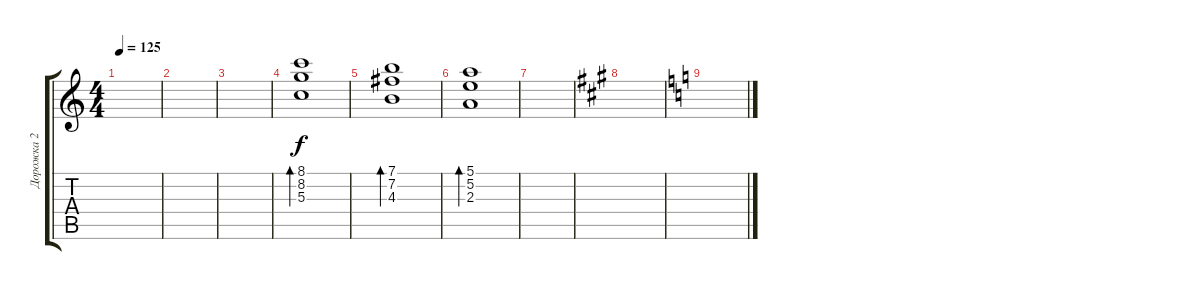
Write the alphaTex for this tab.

\track ("Дорожка 2" "Дорожка 2") {instrument acousticguitarsteel}
\staff {score tabs}
\tuning (E4 B3 G3 D3 A2 E2) {hide}
\ts (4 4)
\tempo 125
\clef g2
\ks c
|
|
|
(8.1 8.2 5.3).1{bd 240} |
(7.1 7.2 4.3).1{bd 240} |
(5.1 5.2 2.3).1{bd 240} |
|
\ks a
|
\ks c
